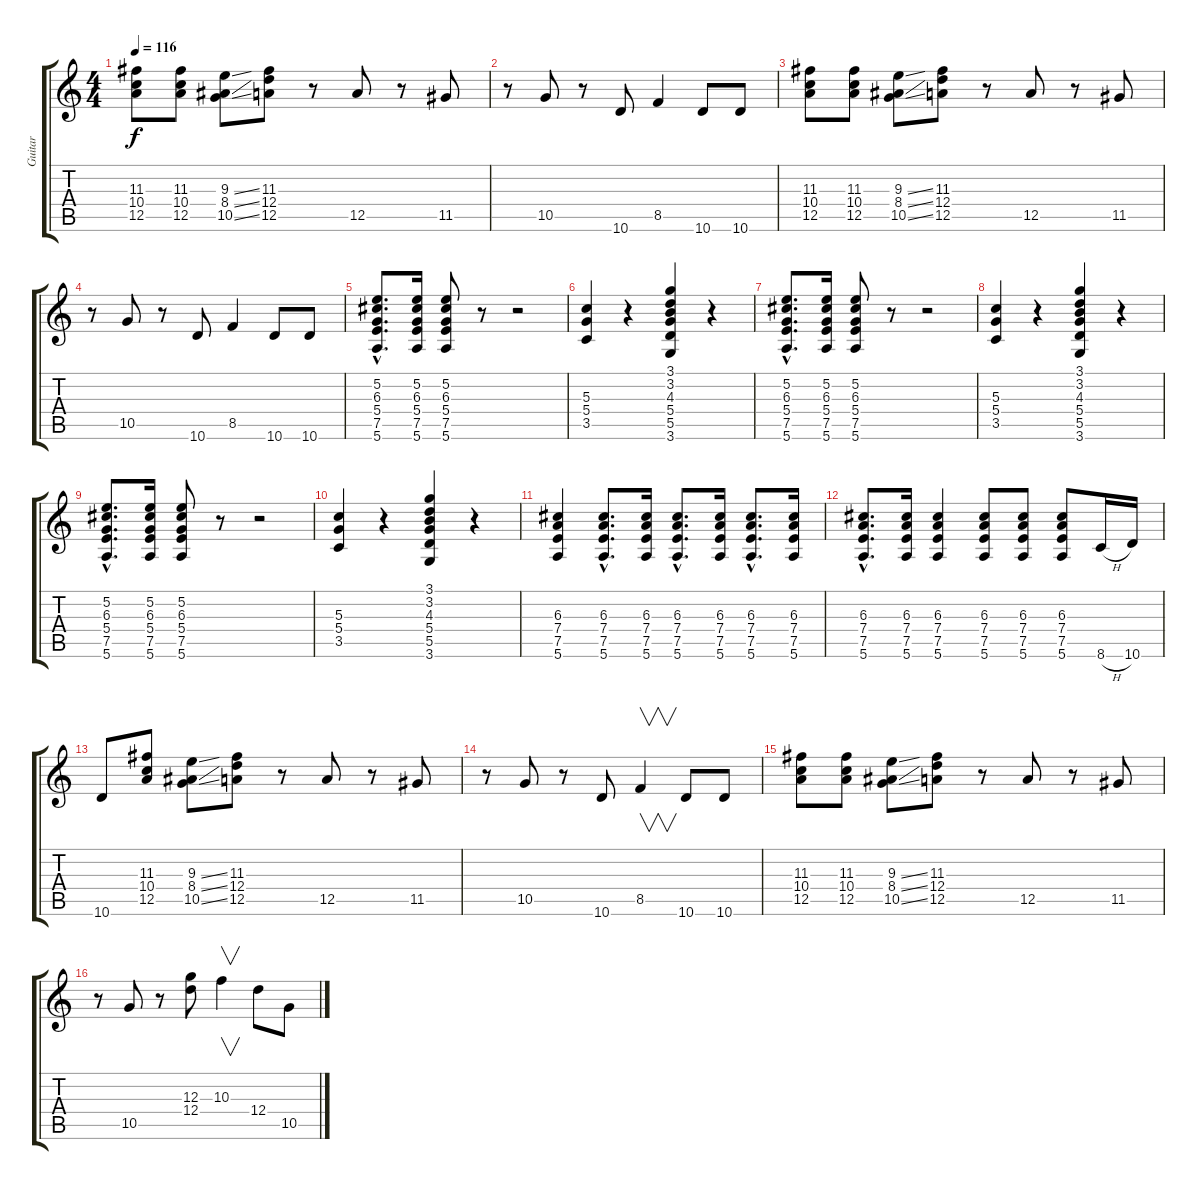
\track ("Guitar" "Guitar") {instrument overdrivenguitar}
\staff {score tabs}
\tuning (E4 B3 G3 D3 A2 E2) {hide}
\ts (4 4)
\tempo 116
\clef g2
\ks c
(11.3 10.4 12.5).8{dy f} (11.3 10.4 12.5).8 (9.3{ss} 8.4{ss} 10.5{ss}).8 (11.3 12.4 12.5).8 r.8 12.5.8 r.8 11.5.8 |
r.8 10.5.8 r.8 10.6.8 8.5.4 10.6.8 10.6.8 |
(11.3 10.4 12.5).8 (11.3 10.4 12.5).8 (9.3{ss} 8.4{ss} 10.5{ss}).8 (11.3 12.4 12.5).8 r.8 12.5.8 r.8 11.5.8 |
r.8 10.5.8 r.8 10.6.8 8.5.4 10.6.8 10.6.8 |
(5.2{hac} 6.3{hac} 5.4{hac} 7.5{hac} 5.6{hac}).8{d} (5.2 6.3 5.4 7.5 5.6).16 (5.2 6.3 5.4 7.5 5.6).8 r.8 r.2 |
(5.3 5.4 3.5).4 r.4 (3.1 3.2 4.3 5.4 5.5 3.6).4 r.4 |
(5.2{hac} 6.3{hac} 5.4{hac} 7.5{hac} 5.6{hac}).8{d} (5.2 6.3 5.4 7.5 5.6).16 (5.2 6.3 5.4 7.5 5.6).8 r.8 r.2 |
(5.3 5.4 3.5).4 r.4 (3.1 3.2 4.3 5.4 5.5 3.6).4 r.4 |
(5.2{hac} 6.3{hac} 5.4{hac} 7.5{hac} 5.6{hac}).8{d} (5.2 6.3 5.4 7.5 5.6).16 (5.2 6.3 5.4 7.5 5.6).8 r.8 r.2 |
(5.3 5.4 3.5).4 r.4 (3.1 3.2 4.3 5.4 5.5 3.6).4 r.4 |
(6.3 7.4 7.5 5.6).4 (6.3{hac} 7.4{hac} 7.5{hac} 5.6{hac}).8{d} (6.3 7.4 7.5 5.6).16 (6.3{hac} 7.4{hac} 7.5{hac} 5.6{hac}).8{d} (6.3 7.4 7.5 5.6).16 (6.3{hac} 7.4{hac} 7.5{hac} 5.6{hac}).8{d} (6.3 7.4 7.5 5.6).16 |
(6.3{hac} 7.4{hac} 7.5{hac} 5.6{hac}).8{d} (6.3 7.4 7.5 5.6).16 (6.3 7.4 7.5 5.6).4 (6.3 7.4 7.5 5.6).8 (6.3 7.4 7.5 5.6).8 (6.3 7.4 7.5 5.6).8 8.6{h}.16 10.6.16 |
10.6.8 (11.3 10.4 12.5).8 (9.3{ss} 8.4{ss} 10.5{ss}).8 (11.3 12.4 12.5).8 r.8 12.5.8 r.8 11.5.8 |
r.8 10.5.8 r.8 10.6.8 8.5.4{v} 10.6.8 10.6.8 |
(11.3 10.4 12.5).8 (11.3 10.4 12.5).8 (9.3{ss} 8.4{ss} 10.5{ss}).8 (11.3 12.4 12.5).8 r.8 12.5.8 r.8 11.5.8 |
r.8 10.5.8 r.8 (12.3 12.4).8 10.3.4{v} 12.4.8 10.5.8
